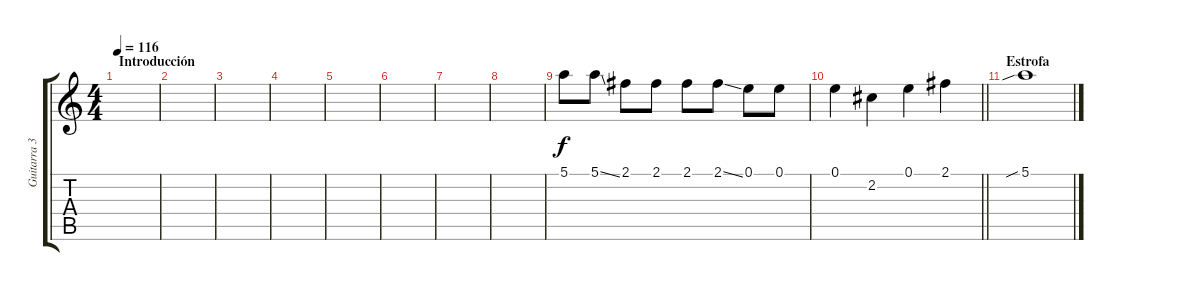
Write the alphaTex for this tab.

\track ("Guitarra 3" "Guitarra 3") {instrument electricguitarjazz}
\staff {score tabs}
\tuning (E4 B3 G3 D3 A2 E2) {hide}
\ts (4 4)
\section ("" "Introducción")
\tempo 116
\clef g2
\ks c
|
|
|
|
|
|
|
|
5.1.8 5.1{ss}.8 2.1.8 2.1.8 2.1.8 2.1{ss}.8 0.1.8 0.1.8 |
\barLineRight lightlight
0.1.4 2.2.4 0.1.4 2.1.4 |
\section ("" "Estrofa")
5.1{sib}.1
